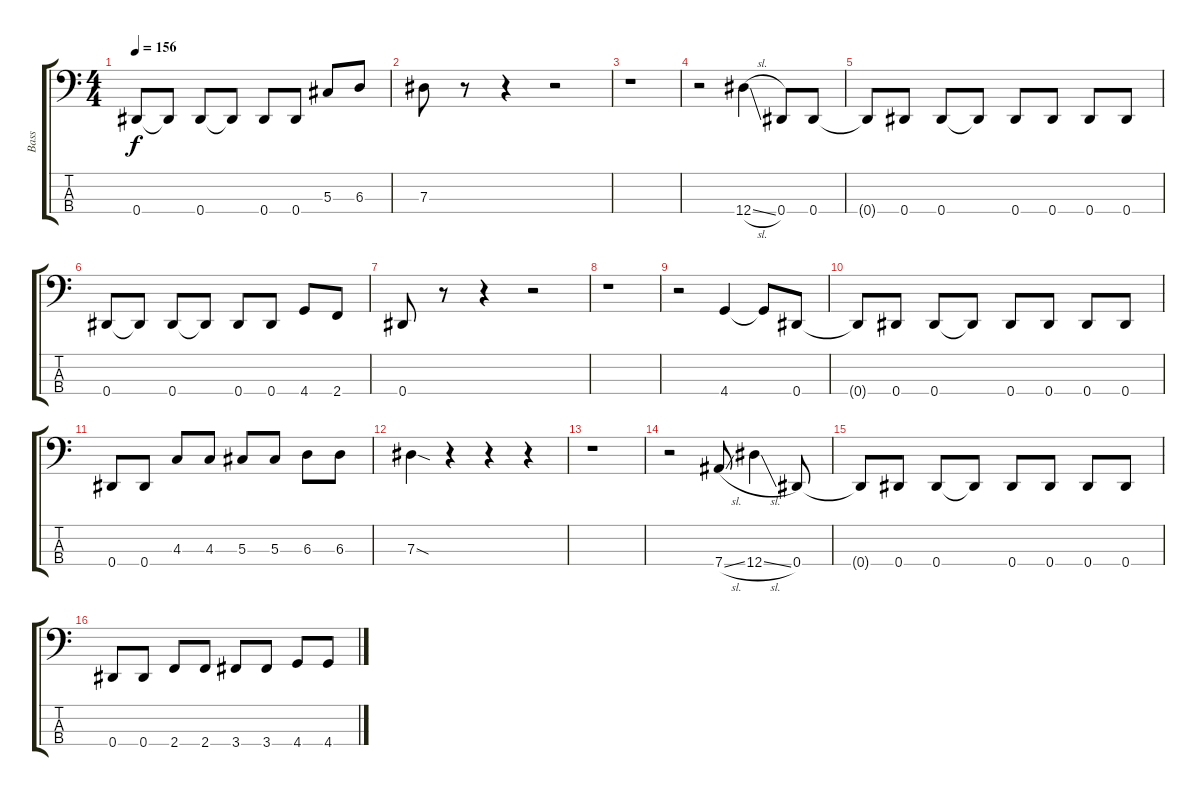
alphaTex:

\track ("Bass" "Bass") {instrument electricbasspick}
\staff {score tabs}
\tuning (Gb2 Db2 Ab1 Eb1) {hide}
\ts (4 4)
\tempo 156
\clef f4
\ks c
0.4.8{dy f} 0.4{t}.8 0.4.8 0.4{t}.8 0.4.8 0.4.8 5.3.8 6.3.8 |
7.3.8 r.8 r.4 r.2 |
r.1 |
r.2 12.4{sl}.4 0.4.8 0.4.8 |
0.4{t}.8 0.4.8 0.4.8 0.4{t}.8 0.4.8 0.4.8 0.4.8 0.4.8 |
0.4.8 0.4{t}.8 0.4.8 0.4{t}.8 0.4.8 0.4.8 4.4.8 2.4.8 |
0.4.8 r.8 r.4 r.2 |
r.1 |
r.2 4.4.4 4.4{t}.8 0.4.8 |
0.4{t}.8 0.4.8 0.4.8 0.4{t}.8 0.4.8 0.4.8 0.4.8 0.4.8 |
0.4.8 0.4.8 4.3.8 4.3.8 5.3.8 5.3.8 6.3.8 6.3.8 |
7.3{sod}.4 r.4 r.4 r.4 |
r.1 |
r.2 7.4{sl}.8 12.4{sl}.4 0.4.8 |
0.4{t}.8 0.4.8 0.4.8 0.4{t}.8 0.4.8 0.4.8 0.4.8 0.4.8 |
0.4.8 0.4.8 2.4.8 2.4.8 3.4.8 3.4.8 4.4.8 4.4.8
